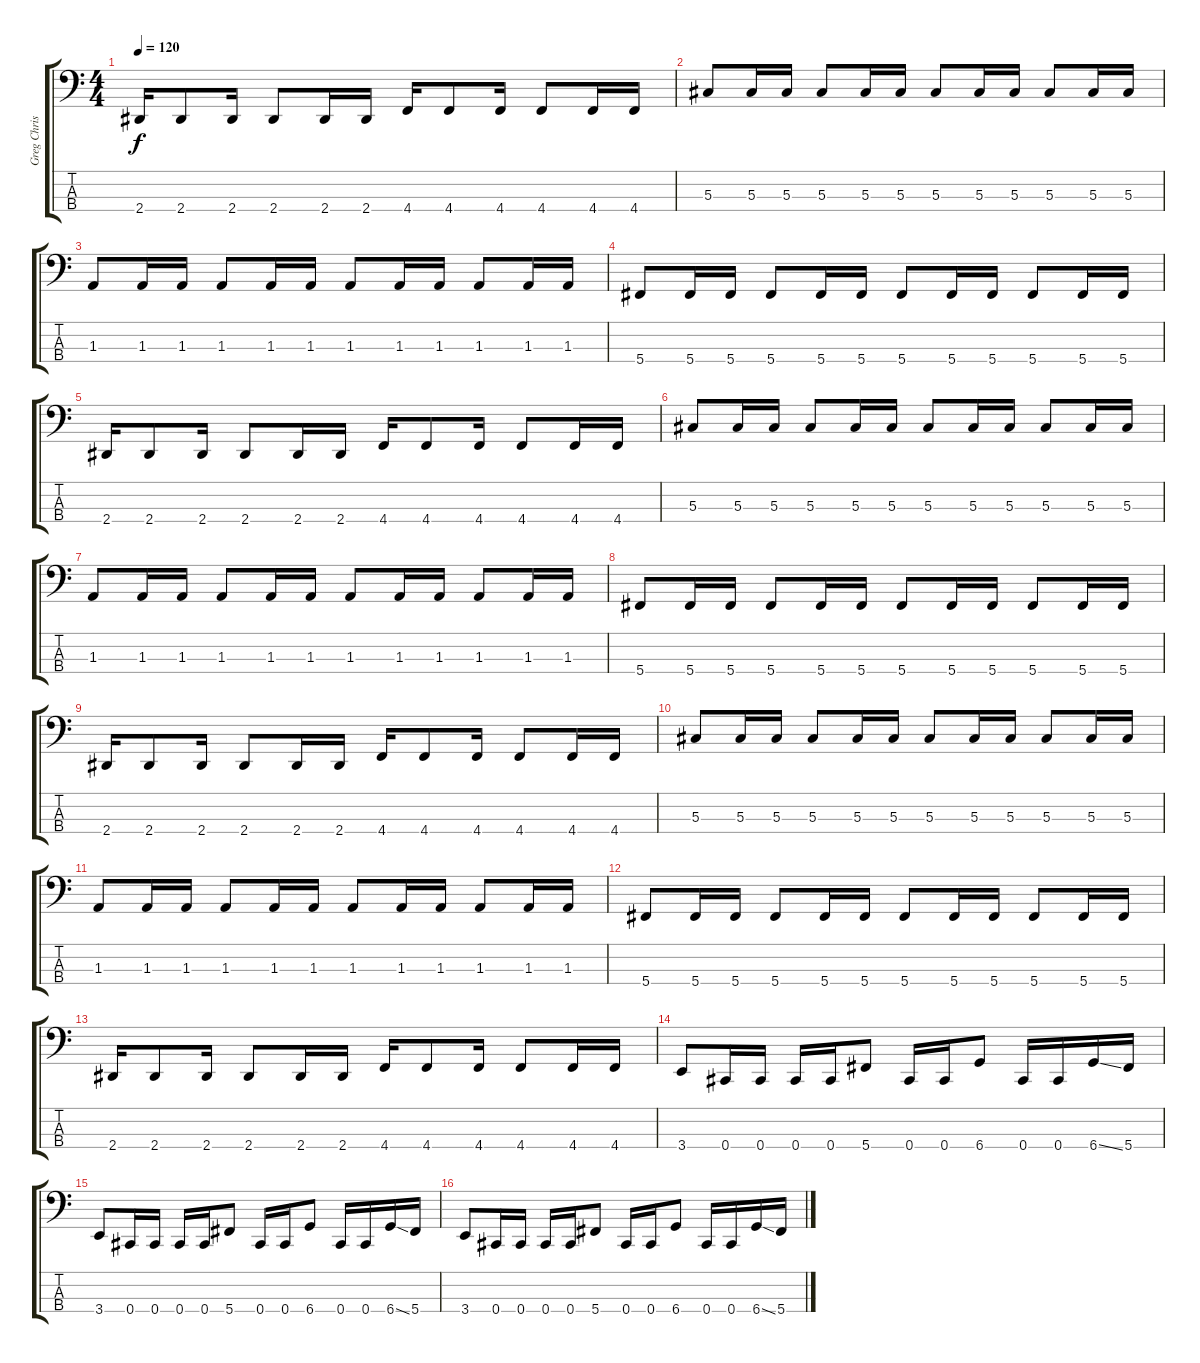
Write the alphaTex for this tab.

\track ("Greg Christian" "Greg Chris") {instrument electricbassfinger}
\staff {score tabs}
\tuning (Gb2 Db2 Ab1 Db1) {hide}
\ts (4 4)
\tempo 120
\clef f4
\ks c
2.4.16{dy f} 2.4.8 2.4.16 2.4.8 2.4.16 2.4.16 4.4.16 4.4.8 4.4.16 4.4.8 4.4.16 4.4.16 |
5.3.8 5.3.16 5.3.16 5.3.8 5.3.16 5.3.16 5.3.8 5.3.16 5.3.16 5.3.8 5.3.16 5.3.16 |
1.3.8 1.3.16 1.3.16 1.3.8 1.3.16 1.3.16 1.3.8 1.3.16 1.3.16 1.3.8 1.3.16 1.3.16 |
5.4.8 5.4.16 5.4.16 5.4.8 5.4.16 5.4.16 5.4.8 5.4.16 5.4.16 5.4.8 5.4.16 5.4.16 |
2.4.16 2.4.8 2.4.16 2.4.8 2.4.16 2.4.16 4.4.16 4.4.8 4.4.16 4.4.8 4.4.16 4.4.16 |
5.3.8 5.3.16 5.3.16 5.3.8 5.3.16 5.3.16 5.3.8 5.3.16 5.3.16 5.3.8 5.3.16 5.3.16 |
1.3.8 1.3.16 1.3.16 1.3.8 1.3.16 1.3.16 1.3.8 1.3.16 1.3.16 1.3.8 1.3.16 1.3.16 |
5.4.8 5.4.16 5.4.16 5.4.8 5.4.16 5.4.16 5.4.8 5.4.16 5.4.16 5.4.8 5.4.16 5.4.16 |
2.4.16 2.4.8 2.4.16 2.4.8 2.4.16 2.4.16 4.4.16 4.4.8 4.4.16 4.4.8 4.4.16 4.4.16 |
5.3.8 5.3.16 5.3.16 5.3.8 5.3.16 5.3.16 5.3.8 5.3.16 5.3.16 5.3.8 5.3.16 5.3.16 |
1.3.8 1.3.16 1.3.16 1.3.8 1.3.16 1.3.16 1.3.8 1.3.16 1.3.16 1.3.8 1.3.16 1.3.16 |
5.4.8 5.4.16 5.4.16 5.4.8 5.4.16 5.4.16 5.4.8 5.4.16 5.4.16 5.4.8 5.4.16 5.4.16 |
2.4.16 2.4.8 2.4.16 2.4.8 2.4.16 2.4.16 4.4.16 4.4.8 4.4.16 4.4.8 4.4.16 4.4.16 |
3.4.8 0.4.16 0.4.16 0.4.16 0.4.16 5.4.8 0.4.16 0.4.16 6.4.8 0.4.16 0.4.16 6.4{ss}.16 5.4.16 |
3.4.8 0.4.16 0.4.16 0.4.16 0.4.16 5.4.8 0.4.16 0.4.16 6.4.8 0.4.16 0.4.16 6.4{ss}.16 5.4.16 |
3.4.8 0.4.16 0.4.16 0.4.16 0.4.16 5.4.8 0.4.16 0.4.16 6.4.8 0.4.16 0.4.16 6.4{ss}.16 5.4.16
